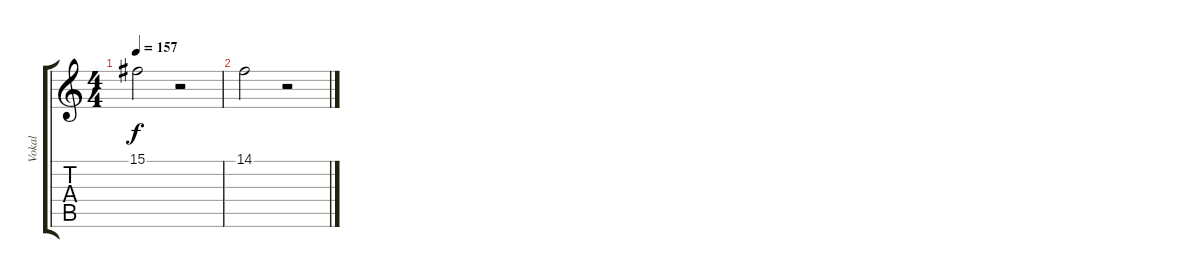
\track ("Vokal" "Vokal") {instrument altosax}
\staff {score tabs}
\tuning (Eb4 Bb3 Gb3 Db3 Ab2 Eb2) {hide}
\ts (4 4)
\tempo 157
\clef g2
\ks c
15.1.2{dy f} r.2 |
14.1.2 r.2
